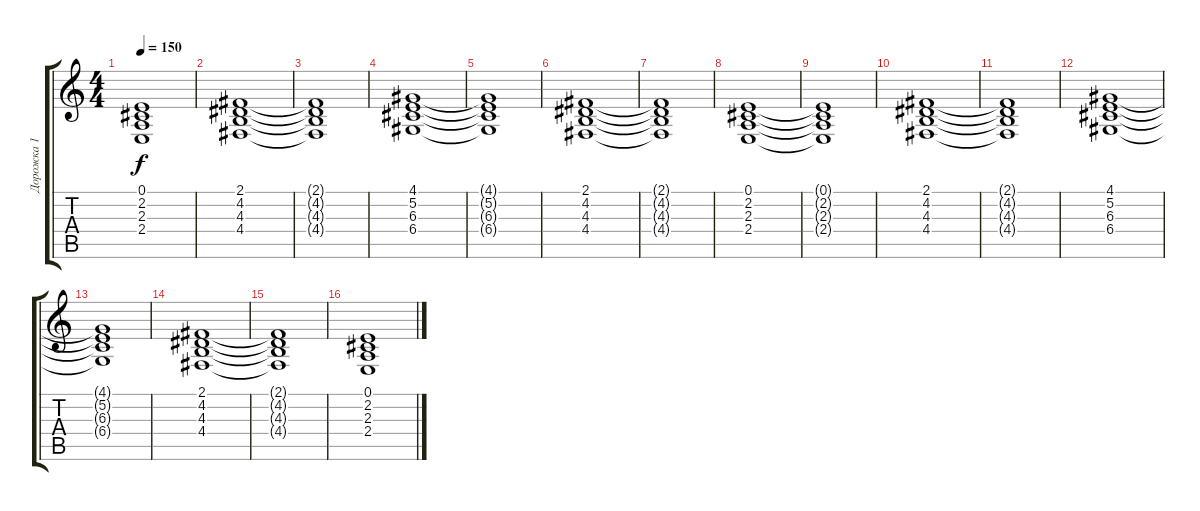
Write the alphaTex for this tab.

\track ("Дорожка 1" "Дорожка 1") {instrument stringensemble1}
\staff {score tabs}
\tuning (E4 B3 G3 D3 A2 E2) {hide}
\ts (4 4)
\tempo 150
\clef g2
\ks c
(0.1{t} 2.2{t} 2.3{t} 2.4{t}).1{dy f} |
(2.1 4.2 4.3 4.4).1 |
(2.1{t} 4.2{t} 4.3{t} 4.4{t}).1 |
(4.1 5.2 6.3 6.4).1 |
(4.1{t} 5.2{t} 6.3{t} 6.4{t}).1{volume 10} |
(2.1 4.2 4.3 4.4).1{volume 9} |
(2.1{t} 4.2{t} 4.3{t} 4.4{t}).1{volume 8} |
(0.1 2.2 2.3 2.4).1{volume 7} |
(0.1{t} 2.2{t} 2.3{t} 2.4{t}).1{volume 6} |
(2.1 4.2 4.3 4.4).1{volume 5} |
(2.1{t} 4.2{t} 4.3{t} 4.4{t}).1{volume 4} |
(4.1 5.2 6.3 6.4).1{volume 3} |
(4.1{t} 5.2{t} 6.3{t} 6.4{t}).1{volume 2} |
(2.1 4.2 4.3 4.4).1{volume 1} |
(2.1{t} 4.2{t} 4.3{t} 4.4{t}).1{volume 0} |
(0.1 2.2 2.3 2.4).1{volume 0}
